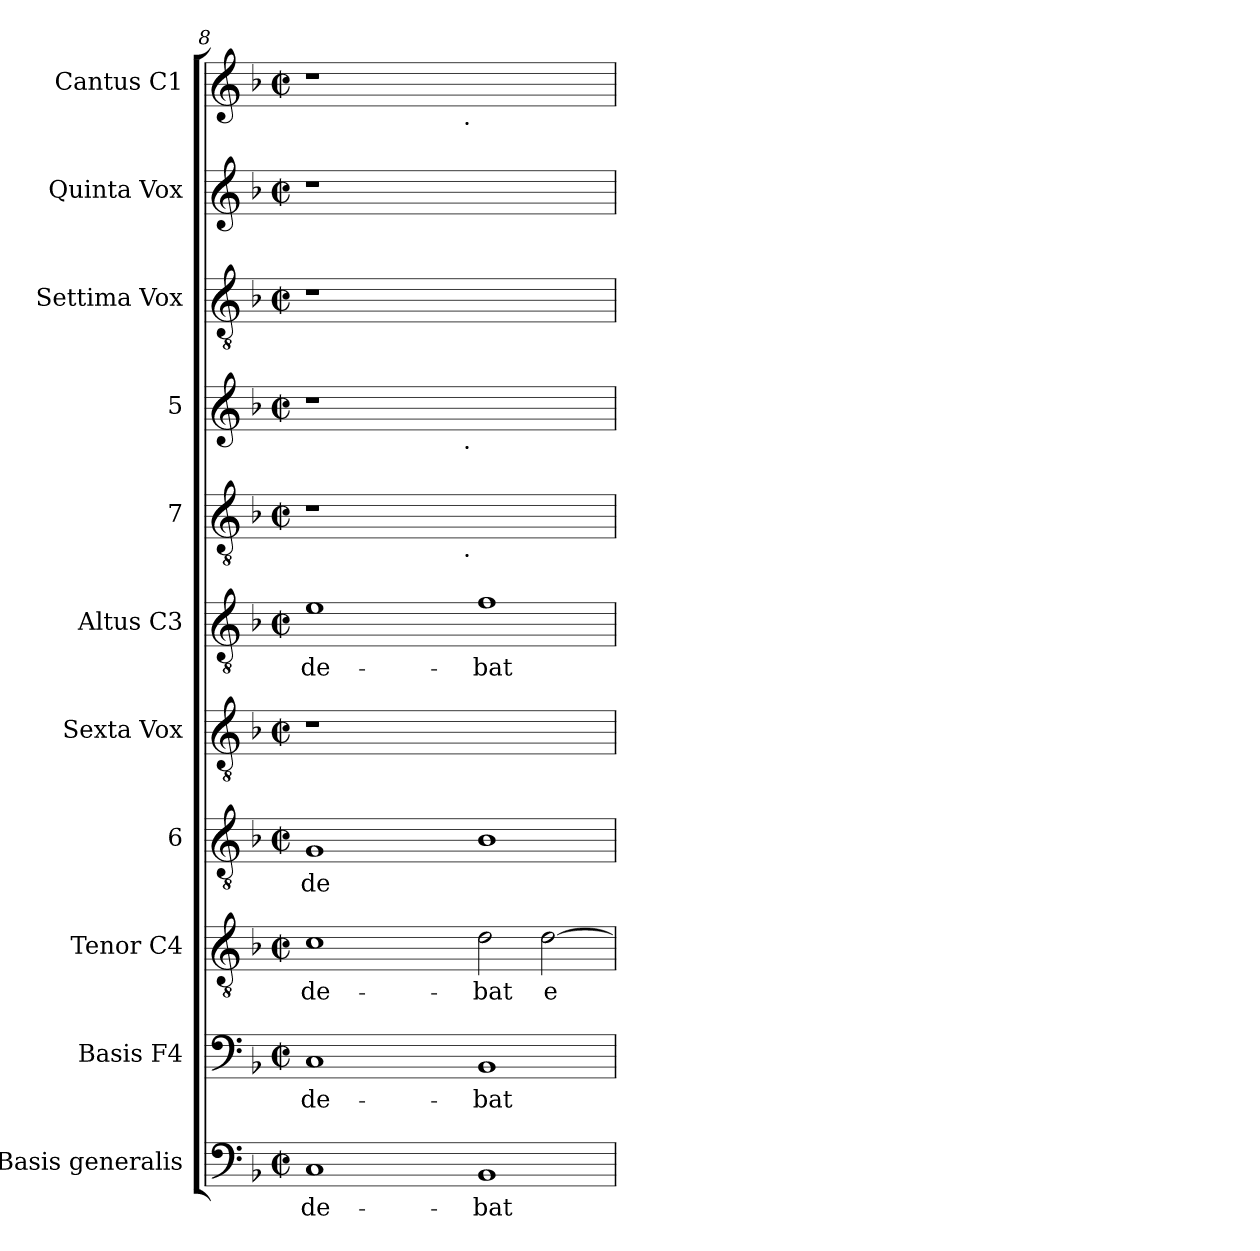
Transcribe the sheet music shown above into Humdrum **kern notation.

**kern	**text	**kern	**text	**kern	**text	**kern	**text	**kern	**kern	**text	**kern	**kern	**kern	**kern	**kern
*part11	*part11	*part10	*part10	*part9	*part9	*part8	*part8	*part7	*part6	*part6	*part5	*part4	*part3	*part2	*part1
*staff11	*staff11	*staff10	*staff10	*staff9	*staff9	*staff8	*staff8	*staff7	*staff6	*staff6	*staff5	*staff4	*staff3	*staff2	*staff1
*I"Basis  generalis	*	*I"Basis  F4	*	*I"Tenor  C4	*	*I"6	*	*I"Sexta  Vox	*I"Altus  C3	*	*I"7	*I"5	*I"Settima  Vox	*I"Quinta  Vox	*I"Cantus  C1
*	*	*I'B	*	*I'T	*	*	*	*	*I'A	*	*	*	*	*	*I'C
*clefF4	*	*clefF4	*	*clefGv2	*	*clefGv2	*	*clefGv2	*clefGv2	*	*clefGv2	*clefG2	*clefGv2	*clefG2	*clefG2
*k[b-]	*	*k[b-]	*	*k[b-]	*	*k[b-]	*	*k[b-]	*k[b-]	*	*k[b-]	*k[b-]	*k[b-]	*k[b-]	*k[b-]
*F:	*	*F:	*	*F:	*	*F:	*	*F:	*F:	*	*F:	*F:	*F:	*F:	*F:
*M2/2	*	*M2/2	*	*M2/2	*	*M2/2	*	*M2/2	*M2/2	*	*M2/2	*M2/2	*M2/2	*M2/2	*M2/2
*met(c|)	*	*met(c|)	*	*met(c|)	*	*met(c|)	*	*met(c|)	*met(c|)	*	*met(c|)	*met(c|)	*met(c|)	*met(c|)	*met(c|)
=8	=8	=8	=8	=8	=8	=8	=8	=8	=8	=8	=8	=8	=8	=8	=8
!	!LO:LY:a:cj	!	!LO:LY:b:cj	!	!LO:LY:b:cj	!	!LO:LY:b:cj	!	!	!LO:LY:b:cj	!	!	!	!	!
*	*	*	*	*	*	*	*	*	*	*	*^	*^	*	*	*^
1C	-de-	1C	-de-	1c	-de-	1G	-de-	1r	1e	-de-	1r	2ryy	1r	2ryy	1r	1r	1r	2ryy
.	.	.	.	.	.	.	.	.	.	.	.	4ryy	.	4ryy	.	.	.	4ryy
.	.	.	.	.	.	.	.	.	.	.	.	8ryy	.	8ryy	.	.	.	8ryy
.	.	.	.	.	.	.	.	.	.	.	.	16ryy	.	16ryy	.	.	.	16ryy
.	.	.	.	.	.	.	.	.	.	.	.	64ryy	.	64ryy	.	.	.	64ryy
!	!	!	!	!	!	!	!	!	!	!	!	!	!	!	!	!	!	!LO:TX:b:t=.
!	!	!	!	!	!	!	!	!	!	!	!	!	!	!LO:TX:b:t=.	!	!	!	!
!	!	!	!	!	!	!	!	!	!	!	!	!LO:TX:b:t=.	!	!	!	!	!	!
.	.	.	.	.	.	.	.	.	.	.	.	1ryy	.	1ryy	.	.	.	1ryy
!	!LO:LY:a:cj	!	!LO:LY:b:cj	!	!LO:LY:b:cj	!	!LO:LY:b:cj	!	!	!LO:LY:b:cj	!	!	!	!	!	!	!	!
1BB-	-bat	1BB-	-bat	2d\	-bat	1B-	--	1ryy	1f	-bat	1ryy	.	1ryy	.	1ryy	1ryy	1ryy	.
!	!	!	!	!	!LO:LY:b:cj	!	!	!	!	!	!	!	!	!	!	!	!	!
.	.	.	.	[>2d\	e-	.	.	.	.	.	.	.	.	.	.	.	.	.
.	.	.	.	.	.	.	.	.	.	.	.	32.ryy	.	32.ryy	.	.	.	32.ryy
*	*	*	*	*	*	*	*	*	*	*	*v	*v	*	*	*	*	*v	*v
*	*	*	*	*	*	*	*	*	*	*	*	*v	*v	*	*	*
=	=	=	=	=	=	=	=	=	=	=	=	=	=	=	=
*-	*-	*-	*-	*-	*-	*-	*-	*-	*-	*-	*-	*-	*-	*-	*-
